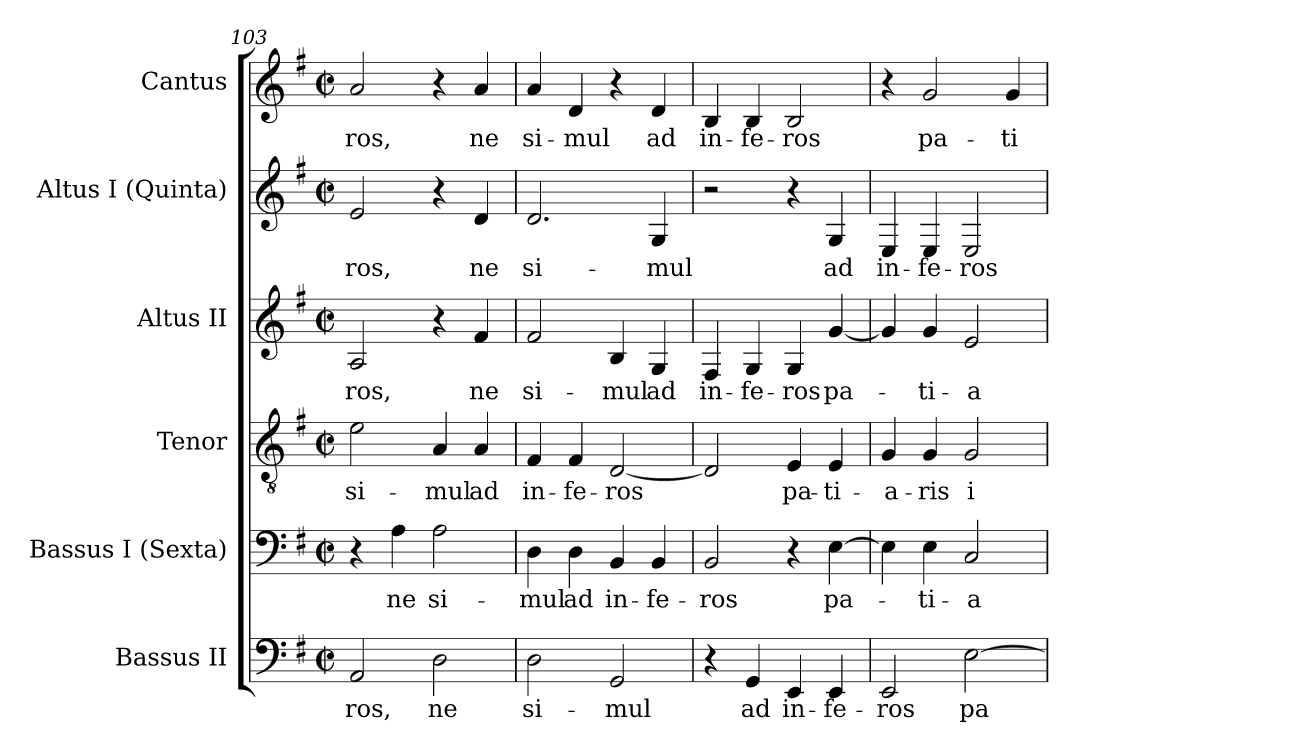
**kern	**text	**kern	**text	**kern	**text	**kern	**text	**kern	**text	**kern	**text
*part6	*part6	*part5	*part5	*part4	*part4	*part3	*part3	*part2	*part2	*part1	*part1
*staff6	*staff6	*staff5	*staff5	*staff4	*staff4	*staff3	*staff3	*staff2	*staff2	*staff1	*staff1
*I"Bassus II	*	*I"Bassus I (Sexta)	*	*I"Tenor	*	*I"Altus II	*	*I"Altus I (Quinta)	*	*I"Cantus	*
*I'B.	*	*I'B.	*	*I'T.	*	*I'A.	*	*I'A.	*	*	*
*clefF4	*	*clefF4	*	*clefGv2	*	*clefG2	*	*clefG2	*	*clefG2	*
*	*	*	*	*ITrd7c12	*	*	*	*	*	*	*
*k[f#]	*	*k[f#]	*	*k[f#]	*	*k[f#]	*	*k[f#]	*	*k[f#]	*
*G:	*	*G:	*	*G:	*	*G:	*	*G:	*	*G:	*
*M2/2	*	*M2/2	*	*M2/2	*	*M2/2	*	*M2/2	*	*M2/2	*
*met(c|)	*	*met(c|)	*	*met(c|)	*	*met(c|)	*	*met(c|)	*	*met(c|)	*
=103	=103	=103	=103	=103	=103	=103	=103	=103	=103	=103	=103
!	!LO:LY:b:color=#000000	!	!	!	!	!	!	!	!	!	!
!	!	!	!	!	!LO:LY:b:color=#000000	!	!	!	!	!	!
!	!	!	!	!	!	!	!LO:LY:b:color=#000000	!	!	!	!
!	!	!	!	!	!	!	!	!	!LO:LY:b:color=#000000	!	!
!	!	!	!	!	!	!	!	!	!	!	!LO:LY:b:color=#000000
2AAi/	-ros,	4r	.	2Ei\	si-	2Ai/	-ros,	2ei/	-ros,	2ai/	-ros,
!	!	!	!LO:LY:b:color=#000000	!	!	!	!	!	!	!	!
.	.	4Ai\	ne	.	.	.	.	.	.	.	.
!	!LO:LY:b:color=#000000	!	!	!	!	!	!	!	!	!	!
!	!	!	!LO:LY:b:color=#000000	!	!	!	!	!	!	!	!
!	!	!	!	!	!LO:LY:b:color=#000000	!	!	!	!	!	!
2Di\	ne	2Ai\	si-	4AAi/	-mul	4r	.	4r	.	4r	.
!	!	!	!	!	!LO:LY:b:color=#000000	!	!	!	!	!	!
!	!	!	!	!	!	!	!LO:LY:b:color=#000000	!	!	!	!
!	!	!	!	!	!	!	!	!	!LO:LY:b:color=#000000	!	!
!	!	!	!	!	!	!	!	!	!	!	!LO:LY:b:color=#000000
.	.	.	.	4AAi/	ad	4f#i/	ne	4di/	ne	4ai/	ne
=104	=104	=104	=104	=104	=104	=104	=104	=104	=104	=104	=104
!	!LO:LY:b:color=#000000	!	!	!	!	!	!	!	!	!	!
!	!	!	!LO:LY:b:color=#000000	!	!	!	!	!	!	!	!
!	!	!	!	!	!LO:LY:b:color=#000000	!	!	!	!	!	!
!	!	!	!	!	!	!	!LO:LY:b:color=#000000	!	!	!	!
!	!	!	!	!	!	!	!	!	!LO:LY:b:color=#000000	!	!
!	!	!	!	!	!	!	!	!	!	!	!LO:LY:b:color=#000000
2Di\	si-	4Di\	-mul	4FF#i/	in-	2f#i/	si-	2.di/	si-	4ai/	si-
!	!	!	!LO:LY:b:color=#000000	!	!	!	!	!	!	!	!
!	!	!	!	!	!LO:LY:b:color=#000000	!	!	!	!	!	!
!	!	!	!	!	!	!	!	!	!	!	!LO:LY:b:color=#000000
.	.	4Di\	ad	4FF#i/	-fe-	.	.	.	.	4di/	-mul
!	!LO:LY:b:color=#000000	!	!	!	!	!	!	!	!	!	!
!	!	!	!LO:LY:b:color=#000000	!	!	!	!	!	!	!	!
!	!	!	!	!	!LO:LY:b:color=#000000	!	!	!	!	!	!
!	!	!	!	!	!	!	!LO:LY:b:color=#000000	!	!	!	!
2GGi/	-mul	4BBi/	in-	[<2DDi/	-ros	4Bi/	-mul	.	.	4r	.
!	!	!	!LO:LY:b:color=#000000	!	!	!	!	!	!	!	!
!	!	!	!	!	!	!	!LO:LY:b:color=#000000	!	!	!	!
!	!	!	!	!	!	!	!	!	!LO:LY:b:color=#000000	!	!
!	!	!	!	!	!	!	!	!	!	!	!LO:LY:b:color=#000000
.	.	4BBi/	-fe-	.	.	4Gi/	ad	4Gi/	-mul	4di/	ad
=105	=105	=105	=105	=105	=105	=105	=105	=105	=105	=105	=105
!	!	!	!LO:LY:b:color=#000000	!	!	!	!	!	!	!	!
!	!	!	!	!	!	!	!LO:LY:b:color=#000000	!	!	!	!
!	!	!	!	!	!	!	!	!	!	!	!LO:LY:b:color=#000000
4r	.	2BBi/	-ros	2DDi/]	.	4F#i/	in-	2r	.	4Bi/	in-
!	!LO:LY:b:color=#000000	!	!	!	!	!	!	!	!	!	!
!	!	!	!	!	!	!	!LO:LY:b:color=#000000	!	!	!	!
!	!	!	!	!	!	!	!	!	!	!	!LO:LY:b:color=#000000
4GGi/	ad	.	.	.	.	4Gi/	-fe-	.	.	4Bi/	-fe-
!	!LO:LY:b:color=#000000	!	!	!	!	!	!	!	!	!	!
!	!	!	!	!	!LO:LY:b:color=#000000	!	!	!	!	!	!
!	!	!	!	!	!	!	!LO:LY:b:color=#000000	!	!	!	!
!	!	!	!	!	!	!	!	!	!	!	!LO:LY:b:color=#000000
4EEi/	in-	4r	.	4EEi/	pa-	4Gi/	-ros	4r	.	2Bi/	-ros
!	!LO:LY:b:color=#000000	!	!	!	!	!	!	!	!	!	!
!	!	!	!LO:LY:b:color=#000000	!	!	!	!	!	!	!	!
!	!	!	!	!	!LO:LY:b:color=#000000	!	!	!	!	!	!
!	!	!	!	!	!	!	!LO:LY:b:color=#000000	!	!	!	!
!	!	!	!	!	!	!	!	!	!LO:LY:b:color=#000000	!	!
4EEi/	-fe-	[>4Ei\	pa-	4EEi/	-ti-	[<4gi/	pa-	4Gi/	ad	.	.
!!LO:LB:g=z
=106	=106	=106	=106	=106	=106	=106	=106	=106	=106	=106	=106
!	!LO:LY:b:color=#000000	!	!	!	!	!	!	!	!	!	!
!	!	!	!	!	!LO:LY:b:color=#000000	!	!	!	!	!	!
!	!	!	!	!	!	!	!	!	!LO:LY:b:color=#000000	!	!
2EEi/	-ros	4Ei\]	.	4GGi/	-a-	4gi/]	.	4Ei/	in-	4r	.
!	!	!	!LO:LY:b:color=#000000	!	!	!	!	!	!	!	!
!	!	!	!	!	!LO:LY:b:color=#000000	!	!	!	!	!	!
!	!	!	!	!	!	!	!LO:LY:b:color=#000000	!	!	!	!
!	!	!	!	!	!	!	!	!	!LO:LY:b:color=#000000	!	!
!	!	!	!	!	!	!	!	!	!	!	!LO:LY:b:color=#000000
.	.	4Ei\	-ti-	4GGi/	-ris	4gi/	-ti-	4Ei/	-fe-	2gi/	pa-
!	!LO:LY:b:color=#000000	!	!	!	!	!	!	!	!	!	!
!	!	!	!LO:LY:b:color=#000000	!	!	!	!	!	!	!	!
!	!	!	!	!	!LO:LY:b:color=#000000	!	!	!	!	!	!
!	!	!	!	!	!	!	!LO:LY:b:color=#000000	!	!	!	!
!	!	!	!	!	!	!	!	!	!LO:LY:b:color=#000000	!	!
[>2Ei\	pa-	2Ci/	-a-	2GGi/	i-	2ei/	-a-	2Ei/	-ros	.	.
!	!	!	!	!	!	!	!	!	!	!	!LO:LY:b:color=#000000
.	.	.	.	.	.	.	.	.	.	4gi/	-ti-
=	=	=	=	=	=	=	=	=	=	=	=
*-	*-	*-	*-	*-	*-	*-	*-	*-	*-	*-	*-
